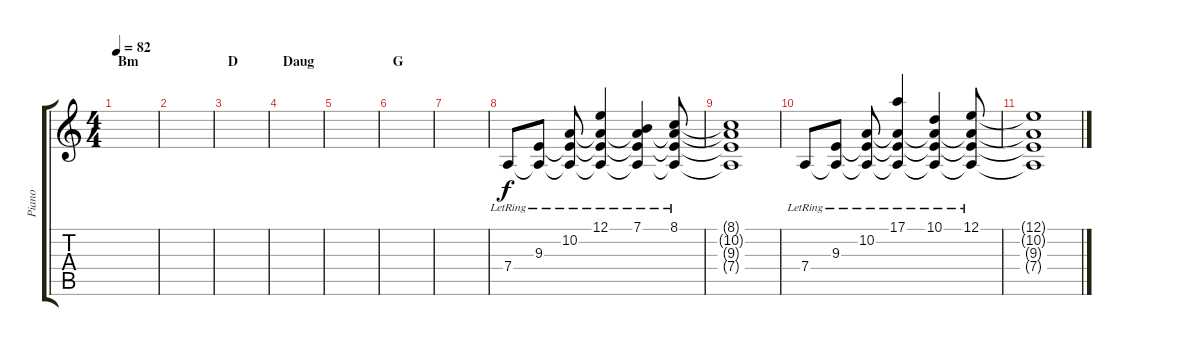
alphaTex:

\track ("Piano" "Piano") {instrument acousticgrandpiano}
\staff {score tabs}
\tuning (E4 B3 G3 D3 A2 E2) {hide}
\ts (4 4)
\section ("" "Bm")
\tempo 82
\clef g2
\ks c
|
|
\section ("" "D")
|
\section ("" "Daug")
|
|
\section ("" "G")
|
|
7.4{lr}.8 (9.3{lr} 7.4{t}).8 (10.2{lr} 9.3{t} 7.4{t}).8 (12.1{lr} 10.2{t} 9.3{t} 7.4{t}).4 (7.1{lr} 10.2{t} 9.3{t} 7.4{t}).4 (8.1{lr} 10.2{t} 9.3{t} 7.4{t}).8 |
(8.1{t} 10.2{t} 9.3{t} 7.4{t}).1 |
7.4{lr}.8 (9.3{lr} 7.4{t}).8 (10.2{lr} 9.3{t} 7.4{t}).8 (17.1{lr} 10.2{t} 9.3{t} 7.4{t}).4 (10.1{lr} 10.2{t} 9.3{t} 7.4{t}).4 (12.1{lr} 10.2{t} 9.3{t} 7.4{t}).8 |
(12.1{t} 10.2{t} 9.3{t} 7.4{t}).1
